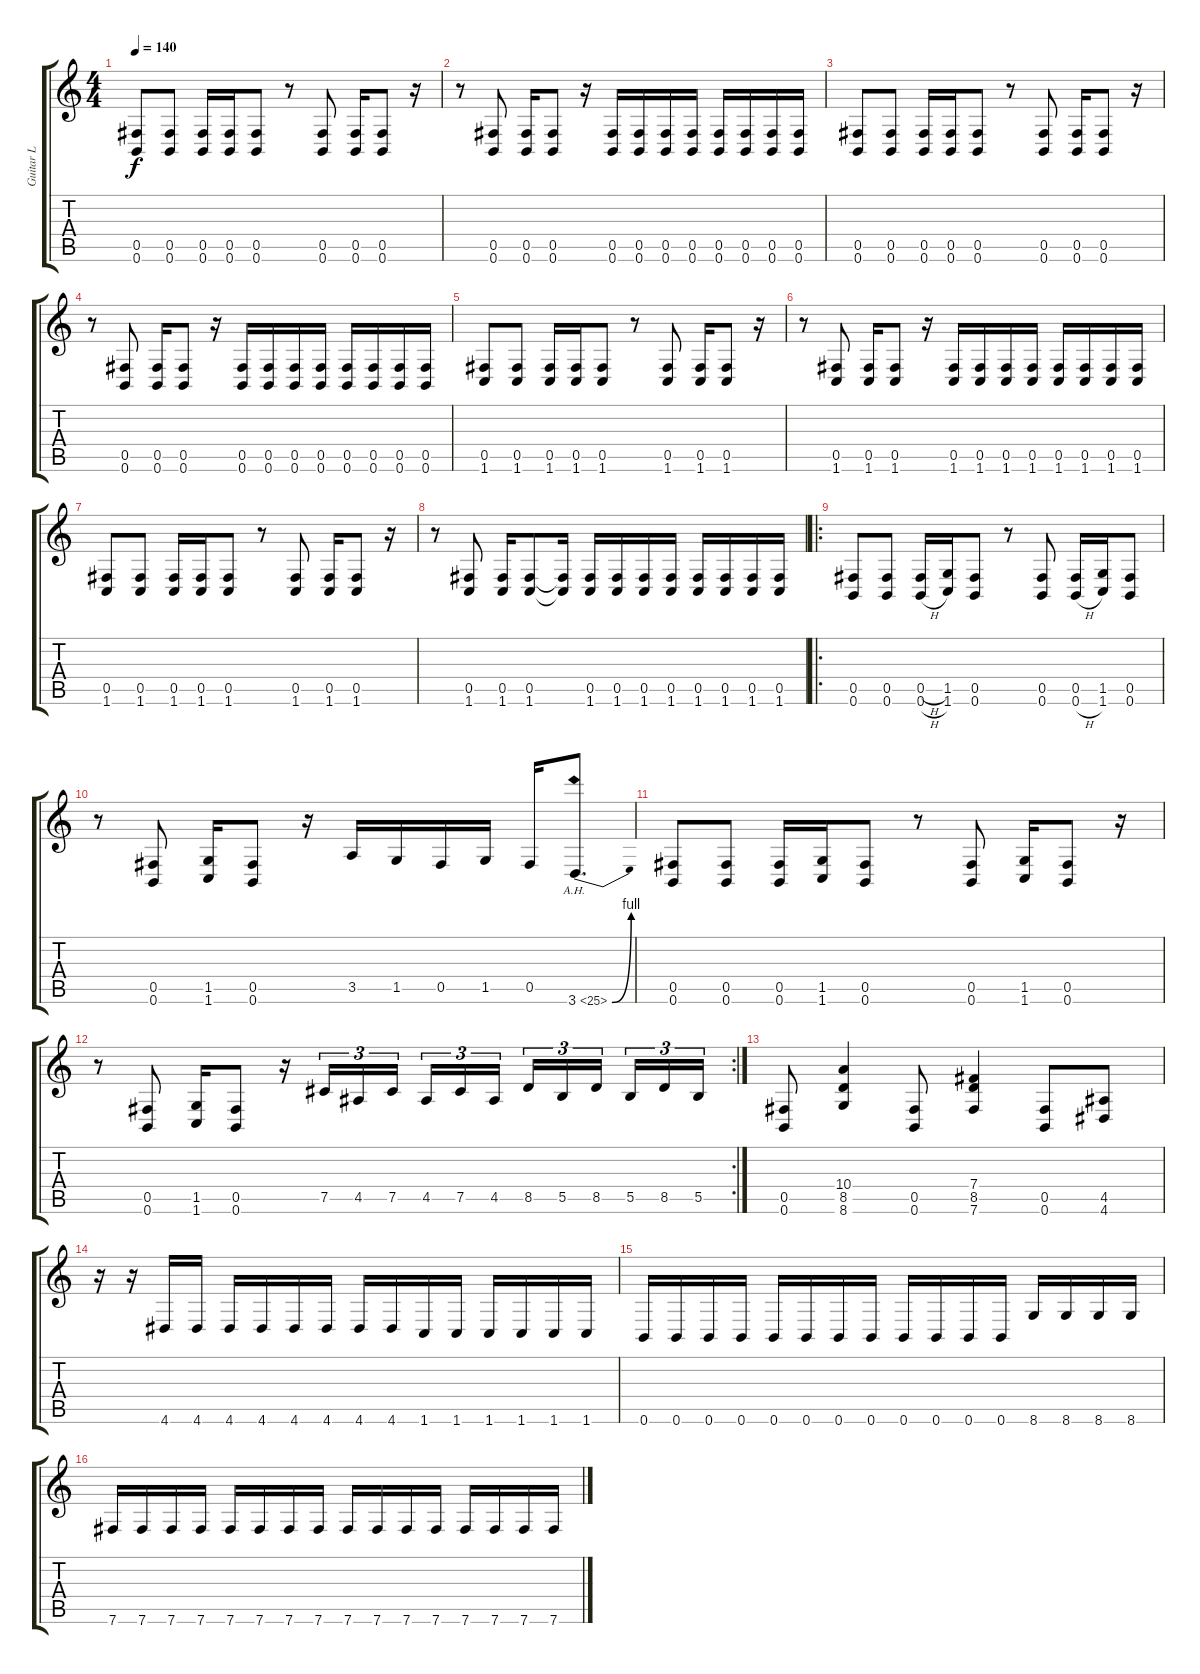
\track ("Guitar L" "Guitar L") {instrument overdrivenguitar}
\staff {score tabs}
\tuning (Db4 Ab3 E3 B2 Gb2 B1) {hide}
\ts (4 4)
\tempo 140
\clef g2
\ks c
(0.5 0.6).8{dy f} (0.5 0.6).8 (0.5 0.6).16 (0.5 0.6).16 (0.5 0.6).8 r.8 (0.5 0.6).8 (0.5 0.6).16 (0.5 0.6).8 r.16 |
r.8 (0.5 0.6).8 (0.5 0.6).16 (0.5 0.6).8 r.16 (0.5 0.6).16 (0.5 0.6).16 (0.5 0.6).16 (0.5 0.6).16 (0.5 0.6).16 (0.5 0.6).16 (0.5 0.6).16 (0.5 0.6).16 |
(0.5 0.6).8 (0.5 0.6).8 (0.5 0.6).16 (0.5 0.6).16 (0.5 0.6).8 r.8 (0.5 0.6).8 (0.5 0.6).16 (0.5 0.6).8 r.16 |
r.8 (0.5 0.6).8 (0.5 0.6).16 (0.5 0.6).8 r.16 (0.5 0.6).16 (0.5 0.6).16 (0.5 0.6).16 (0.5 0.6).16 (0.5 0.6).16 (0.5 0.6).16 (0.5 0.6).16 (0.5 0.6).16 |
(0.5 1.6).8 (0.5 1.6).8 (0.5 1.6).16 (0.5 1.6).16 (0.5 1.6).8 r.8 (0.5 1.6).8 (0.5 1.6).16 (0.5 1.6).8 r.16 |
r.8 (0.5 1.6).8 (0.5 1.6).16 (0.5 1.6).8 r.16 (0.5 1.6).16 (0.5 1.6).16 (0.5 1.6).16 (0.5 1.6).16 (0.5 1.6).16 (0.5 1.6).16 (0.5 1.6).16 (0.5 1.6).16 |
(0.5 1.6).8 (0.5 1.6).8 (0.5 1.6).16 (0.5 1.6).16 (0.5 1.6).8 r.8 (0.5 1.6).8 (0.5 1.6).16 (0.5 1.6).8 r.16 |
r.8 (0.5 1.6).8 (0.5 1.6).16 (0.5 1.6).8 (0.5{t} 1.6{t}).16 (0.5 1.6).16 (0.5 1.6).16 (0.5 1.6).16 (0.5 1.6).16 (0.5 1.6).16 (0.5 1.6).16 (0.5 1.6).16 (0.5 1.6).16 |
\ro
(0.5 0.6).8 (0.5 0.6).8 (0.5{h} 0.6{h}).16 (1.5 1.6).16 (0.5 0.6).8 r.8 (0.5 0.6).8 (0.5 0.6{h}).16 (1.5 1.6).16 (0.5 0.6).8 |
r.8 (0.5 0.6).8 (1.5 1.6).16 (0.5 0.6).8 r.16 3.5.16 1.5.16 0.5.16 1.5.16 0.5.16 3.6{be (bend 0 0 60 4) ah 22}.8{d} |
(0.5 0.6).8 (0.5 0.6).8 (0.5 0.6).16 (1.5 1.6).16 (0.5 0.6).8 r.8 (0.5 0.6).8 (1.5 1.6).16 (0.5 0.6).8 r.16 |
\rc 2
r.8 (0.5 0.6).8 (1.5 1.6).16 (0.5 0.6).8 r.16 7.5.16{tu (3 2)} 4.5.16{tu (3 2)} 7.5.16{tu (3 2) beam splitsecondary} 4.5.16{tu (3 2)} 7.5.16{tu (3 2)} 4.5.16{tu (3 2)} 8.5.16{tu (3 2)} 5.5.16{tu (3 2)} 8.5.16{tu (3 2) beam splitsecondary} 5.5.16{tu (3 2)} 8.5.16{tu (3 2)} 5.5.16{tu (3 2)} |
(0.5 0.6).8 (10.4 8.5 8.6).4 (0.5 0.6).8 (7.4 8.5 7.6).4 (0.5 0.6).8 (4.5 4.6).8 |
r.16 r.16 4.6.16 4.6.16 4.6.16 4.6.16 4.6.16 4.6.16 4.6.16 4.6.16 1.6.16 1.6.16 1.6.16 1.6.16 1.6.16 1.6.16 |
0.6.16 0.6.16 0.6.16 0.6.16 0.6.16 0.6.16 0.6.16 0.6.16 0.6.16 0.6.16 0.6.16 0.6.16 8.6.16 8.6.16 8.6.16 8.6.16 |
7.6.16 7.6.16 7.6.16 7.6.16 7.6.16 7.6.16 7.6.16 7.6.16 7.6.16 7.6.16 7.6.16 7.6.16 7.6.16 7.6.16 7.6.16 7.6.16
